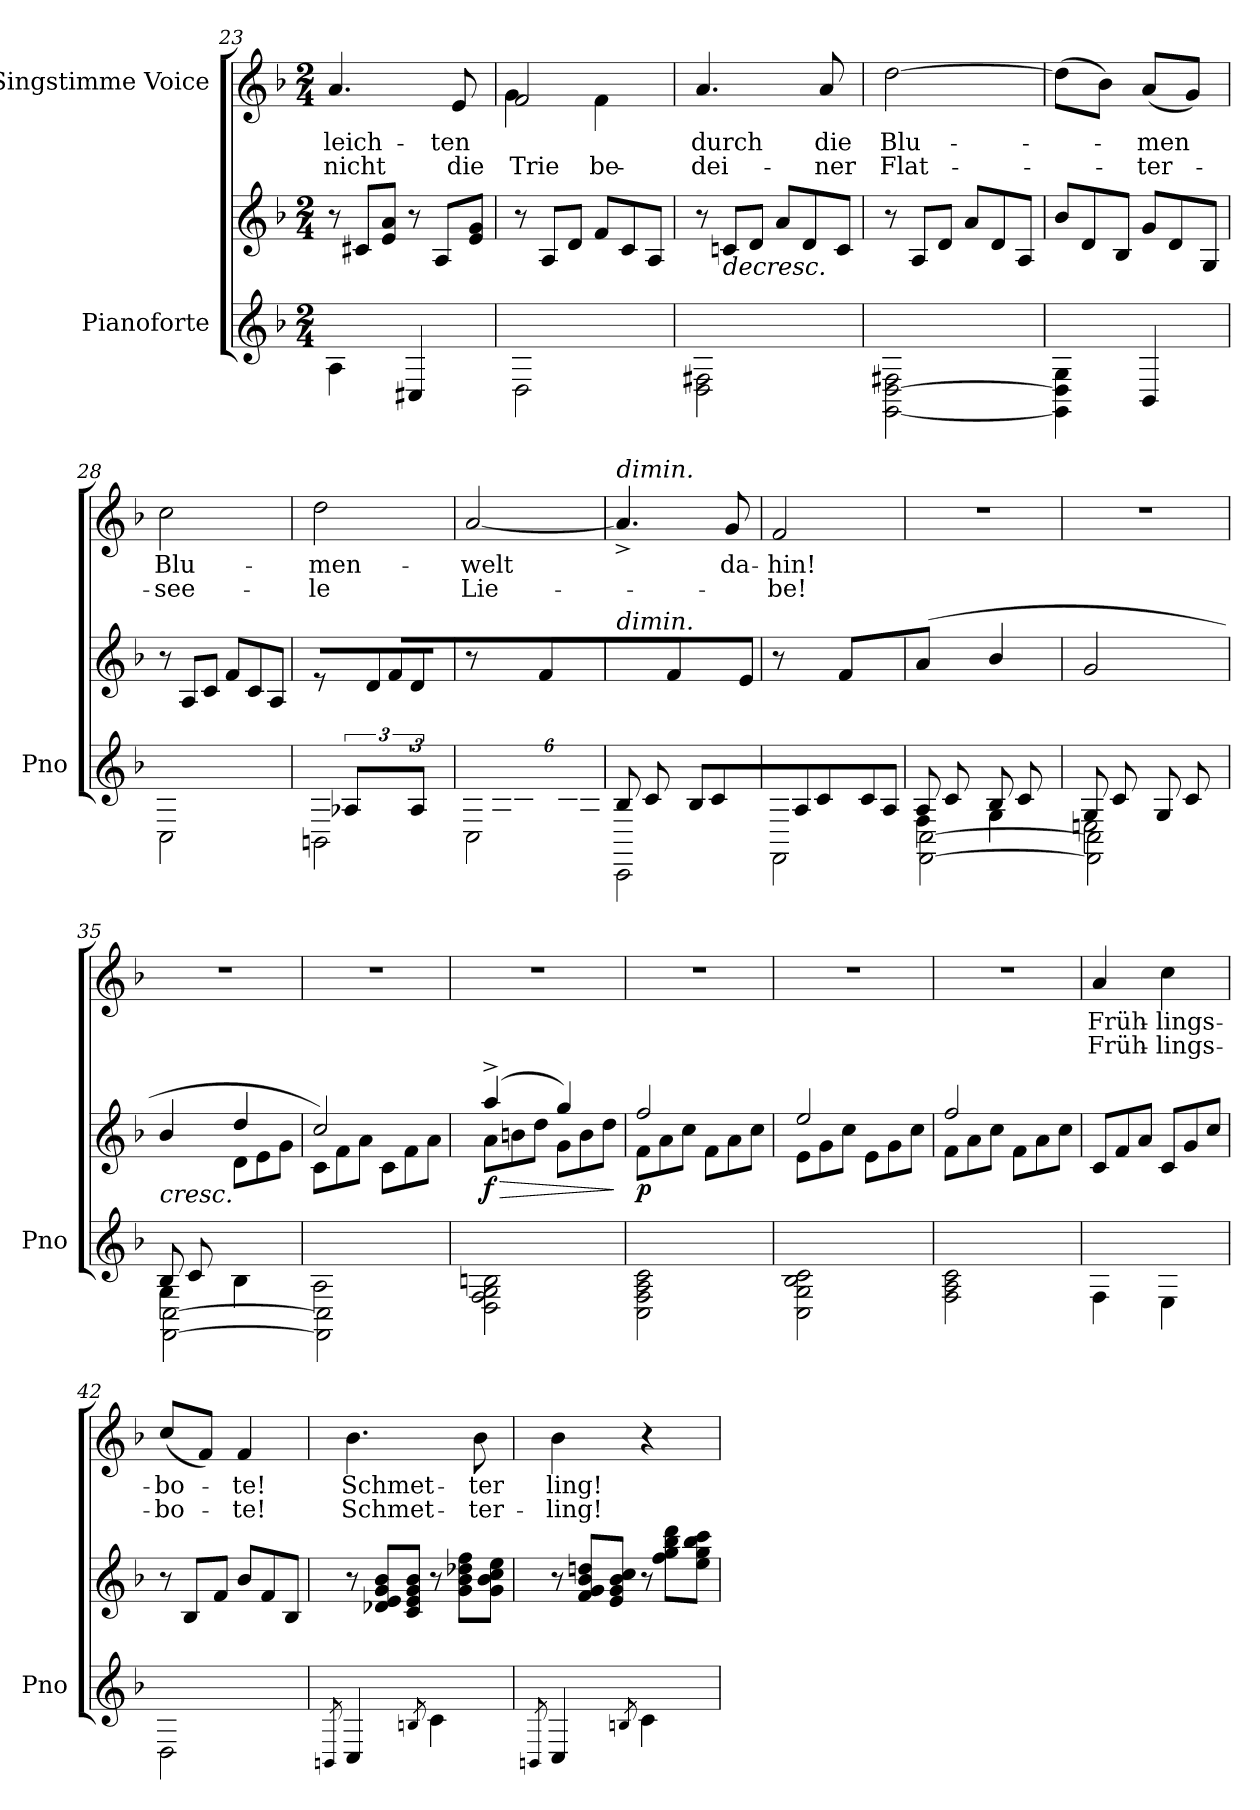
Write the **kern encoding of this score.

**kern	**kern	**dynam	**kern	**text	**text
*part2	*part2	*part2	*part1	*part1	*part1
*staff3	*staff2	*staff2/3	*staff1	*staff1	*staff1
*I"Pianoforte	*	*	*I"Singstimme Voice	*	*
*I'Pno	*	*	*	*	*
*clefG2	*clefG2	*	*clefG2	*	*
*k[b-]	*k[b-]	*	*k[b-]	*	*
*M2/4	*M2/4	*	*M2/4	*	*
*	*Xtuplet	*	*	*	*
=23	=23	=23	=23	=23	=23
4A\	12r	.	4.a/	leich-	nicht
.	12c#X/L	.	.	.	.
.	12e/ 12a/J	.	.	.	.
4C#X/	12r	.	.	.	.
.	12A/L	.	.	.	.
.	.	.	8e/	-ten	die
.	12e/ 12g/J	.	.	.	.
=24	=24	=24	=24	=24	=24
*	*	*	*^	*	*
2D\	12r	.	2f/	4g\	.	Trie-
.	12A/L	.	.	.	.	.
.	12d/J	.	.	.	.	.
.	12f/L	.	.	4f\	.	-be
.	12c/	.	.	.	.	.
.	12A/J	.	.	.	.	.
*	*	*	*v	*v	*	*
=25	=25	=25	=25	=25	=25
2D\ 2F#X\	12r	.	4.a/	durch	dei-
!	!LO:TX:b:i:t=decresc.	!	!	!	!
.	12cn/L	.	.	.	.
.	12d/J	.	.	.	.
.	12a/L	.	.	.	.
.	12d/	.	.	.	.
.	.	.	8a/	die	-ner
.	12c/J	.	.	.	.
=26	=26	=26	=26	=26	=26
[2GG\ [<2D\ 2F#X\	12r	.	[2dd\	Blu-	Flat-
.	12A/L	.	.	.	.
.	12d/J	.	.	.	.
.	12a/L	.	.	.	.
.	12d/	.	.	.	.
.	12A/J	.	.	.	.
=27	=27	=27	=27	=27	=27
4GG\] 4D\] 4G\	12b-/L	.	(8dd\L]	.	.
.	12d/	.	.	.	.
.	.	.	8b-\J)	.	.
.	12B-/J	.	.	.	.
4BB-/	12g/L	.	(8a/L	-men	-ter-
.	12d/	.	.	.	.
.	.	.	8g/J)	.	.
.	12G/J	.	.	.	.
=28	=28	=28	=28	=28	=28
2C\	12r	.	2cc\	Blu-	-see-
.	12A/L	.	.	.	.
.	12c/J	.	.	.	.
.	12f/L	.	.	.	.
.	12c/	.	.	.	.
.	12A/J	.	.	.	.
=29	=29	=29	=29	=29	=29
*^	*	*	*	*	*
12ryy	2BBn\	12r	.	2dd\	-men-	-le
12A-X/L	.	12ryy	.	.	.	.
4ryy	.	12d/J	.	.	.	.
.	.	12f/L	.	.	.	.
.	.	12d/	.	.	.	.
12A-/J	.	12ryy	.	.	.	.
=30	=30	=30	=30	=30	=30	=30
12ryy	2C\	12r	.	[2a/	-welt	Lie-
12An/L	.	6ryy	.	.	.	.
12c/J	.	.	.	.	.	.
12ryy	.	12f/L	.	.	.	.
12c/	.	6ryy	.	.	.	.
12A/J	.	.	.	.	.	.
=31	=31	=31	=31	=31	=31	=31
*Xtuplet	*	*	*	*	*	*
!	!	!	!	!LO:TX:a:i:t=dimin.	!	!
!	!	!LO:TX:a:i:t=dimin.	!	!	!	!
12B-/L	2CC\	6ryy	.	4.a^>/]	.	.
12c/	.	.	.	.	.	.
12ryy	.	12f/J	.	.	.	.
12B-/L	.	6ryy	.	.	.	.
12c/	.	.	.	.	.	.
.	.	.	.	8g/	da-	.
12ryy	.	12e/J	.	.	.	.
=32	=32	=32	=32	=32	=32	=32
12ryy	2FF\	12r	.	2f/	-hin!	-be!
12A/L	.	6ryy	.	.	.	.
12c/J	.	.	.	.	.	.
12ryy	.	12f/L	.	.	.	.
12c/	.	6ryy	.	.	.	.
12A/J	.	.	.	.	.	.
=33	=33	=33	=33	=33	=33	=33
*	*^	*^	*	*	*	*
12A/L	4F\	[2FF\ [2C\	(4a/	6ryy	.	2r	.	.
12c/	.	.	.	.	.	.	.	.
12ryy	.	.	.	12f\J	.	.	.	.
12B-/L	4G\	.	4b-/	6ryy	.	.	.	.
12c/	.	.	.	.	.	.	.	.
12ryy	.	.	.	12e\J	.	.	.	.
=34	=34	=34	=34	=34	=34	=34	=34	=34
12G/L	2En\	2FF\] 2C\]	2g/	6ryy	.	2r	.	.
12c/	.	.	.	.	.	.	.	.
12ryy	.	.	.	12e\J	.	.	.	.
12G/L	.	.	.	6ryy	.	.	.	.
12c/	.	.	.	.	.	.	.	.
12ryy	.	.	.	12e\J	.	.	.	.
=35	=35	=35	=35	=35	=35	=35	=35	=35
!	!	!	!LO:TX:b:i:t=cresc.	!	!	!	!	!
12B-/L	4G\	[2FF\ [2C\	4b-/	6ryy	.	2r	.	.
12c/	.	.	.	.	.	.	.	.
3ryy	.	.	.	12e\J	.	.	.	.
.	4B-\	.	4dd/	12d\L	.	.	.	.
.	.	.	.	12e\	.	.	.	.
.	.	.	.	12g\J	.	.	.	.
*	*v	*v	*	*	*	*	*	*
=36	=36	=36	=36	=36	=36	=36	=36
2A\	2FF\] 2C\]	2cc/)	12c\L	.	2r	.	.
.	.	.	12f\	.	.	.	.
.	.	.	12a\J	.	.	.	.
.	.	.	12c\L	.	.	.	.
.	.	.	12f\	.	.	.	.
.	.	.	12a\J	.	.	.	.
*v	*v	*	*	*	*	*	*
=37	=37	=37	=37	=37	=37	=37
!	!	!	!LO:HP:b	!	!	!
!	!	!	!LO:DY:n=1:b	!	!	!
2D\ 2F\ 2G\ 2Bn\	(4aa^/	12a\L	> f	2r	.	.
.	.	12bn\	.	.	.	.
.	.	12dd\J	.	.	.	.
.	4gg/)	12g\L	.	.	.	.
.	.	12b\	.	.	.	.
.	.	12dd\J	.	.	.	.
*	*v	*v	*	*	*	*
.	.	]	.	.	.
=38	=38	=38	=38	=38	=38
*	*^	*	*	*	*
!	!	!	!LO:DY:b	!	!	!
2C\ 2F\ 2A\ 2c\	2ff/	12f\L	p	2r	.	.
.	.	12a\	.	.	.	.
.	.	12cc\J	.	.	.	.
.	.	12f\L	.	.	.	.
.	.	12a\	.	.	.	.
.	.	12cc\J	.	.	.	.
=39	=39	=39	=39	=39	=39	=39
2C\ 2G\ 2B-\ 2c\	2ee/	12e\L	.	2r	.	.
.	.	12g\	.	.	.	.
.	.	12cc\J	.	.	.	.
.	.	12e\L	.	.	.	.
.	.	12g\	.	.	.	.
.	.	12cc\J	.	.	.	.
=40	=40	=40	=40	=40	=40	=40
2F\ 2A\ 2c\	2ff/	12f\L	.	2r	.	.
.	.	12a\	.	.	.	.
.	.	12cc\J	.	.	.	.
.	.	12f\L	.	.	.	.
.	.	12a\	.	.	.	.
.	.	12cc\J	.	.	.	.
*	*v	*v	*	*	*	*
=41	=41	=41	=41	=41	=41
4F\	12c/L	.	4a/	Früh-	Früh-
.	12f/	.	.	.	.
.	12a/J	.	.	.	.
4E\	12c/L	.	4cc\	-lings-	-lings-
.	12g/	.	.	.	.
.	12cc/J	.	.	.	.
=42	=42	=42	=42	=42	=42
2D\	12r	.	(8cc/L	-bo-	-bo-
.	12B-/L	.	.	.	.
.	.	.	8f/J)	.	.
.	12f/J	.	.	.	.
.	12b-/L	.	4f/	-te!	-te!
.	12f/	.	.	.	.
.	12B-/J	.	.	.	.
=43	=43	=43	=43	=43	=43
8qBBn/	.	.	.	.	.
4C/	12r	.	4.b-\	Schmet-	Schmet-
.	12d-X/ 12e/ 12g/ 12b-/L	.	.	.	.
.	12c/ 12e/ 12g/ 12b-/J	.	.	.	.
8qBn/	.	.	.	.	.
4c\	12r	.	.	.	.
.	12g\ 12b-\ 12dd-X\ 12ff\L	.	.	.	.
.	.	.	8b-\	-ter	-ter-
.	12g\ 12b-\ 12cc\ 12ee\J	.	.	.	.
=44	=44	=44	=44	=44	=44
8qBBn/	.	.	.	.	.
4C/	12r	.	4b-\	ling!	-ling!
.	12f/ 12g/ 12b-/ 12ddn/L	.	.	.	.
.	12e/ 12g/ 12b-/ 12cc/J	.	.	.	.
8qBn/	.	.	.	.	.
4c\	12r	.	4r	.	.
.	12ff\ 12gg\ 12bb-\ 12ddd\L	.	.	.	.
.	12ee\ 12gg\ 12bb-\ 12ccc\J	.	.	.	.
=	=	=	=	=	=
*-	*-	*-	*-	*-	*-
